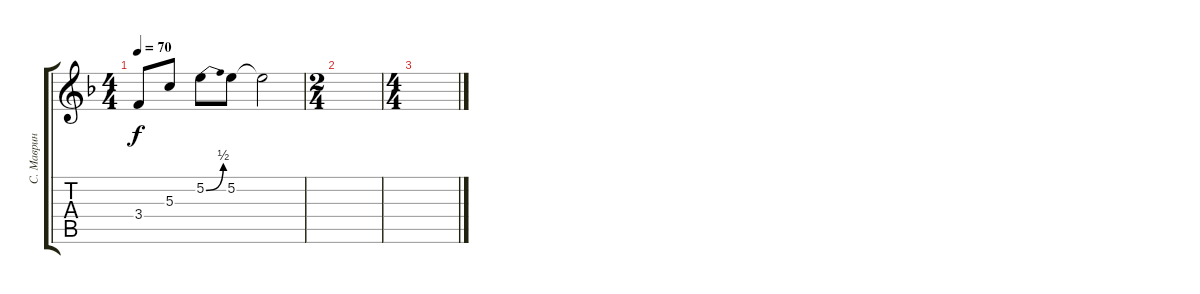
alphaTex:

\track ("С. Маврин" "С. Маврин") {instrument distortionguitar}
\staff {score tabs}
\tuning (E4 B3 G3 D3 A2 E2) {hide}
\ts (4 4)
\tempo 70
\clef g2
\ks dminor
3.4.8{dy f instrument distortionguitar} 5.3.8 5.2{be (bend 0 0 60 2)}.8 5.2.8 5.2{t}.2 |
\ts (2 4)
|
\ts (4 4)
